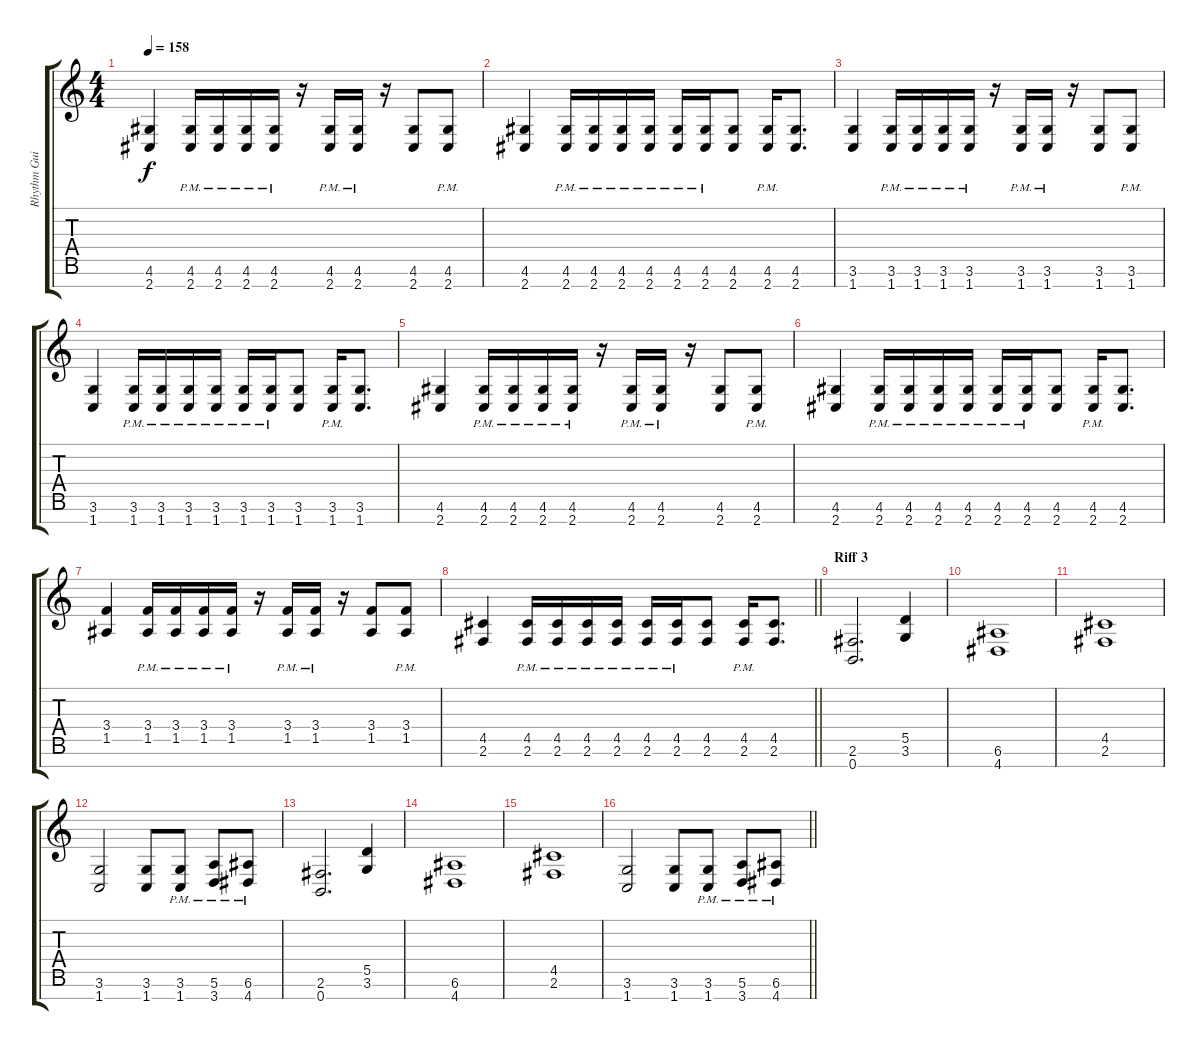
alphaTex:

\track ("Rhythm Guitar 2" "Rhythm Gui") {instrument overdrivenguitar}
\staff {score tabs}
\tuning (E4 B3 G3 D3 A2 E2 B1) {hide}
\ts (4 4)
\tempo 158
\clef g2
\ks c
(4.6 2.7).4{dy f} (4.6{pm} 2.7{pm}).16 (4.6{pm} 2.7{pm}).16 (4.6{pm} 2.7{pm}).16 (4.6{pm} 2.7{pm}).16 r.16 (4.6{pm} 2.7{pm}).16 (4.6{pm} 2.7{pm}).16 r.16 (4.6 2.7).8 (4.6{pm} 2.7{pm}).8 |
(4.6 2.7).4 (4.6{pm} 2.7{pm}).16 (4.6{pm} 2.7{pm}).16 (4.6{pm} 2.7{pm}).16 (4.6{pm} 2.7{pm}).16 (4.6{pm} 2.7{pm}).16 (4.6{pm} 2.7{pm}).16 (4.6 2.7).8 (4.6{pm} 2.7{pm}).16 (4.6 2.7).8{d} |
(3.6 1.7).4 (3.6{pm} 1.7{pm}).16 (3.6{pm} 1.7{pm}).16 (3.6{pm} 1.7{pm}).16 (3.6{pm} 1.7{pm}).16 r.16 (3.6{pm} 1.7{pm}).16 (3.6{pm} 1.7{pm}).16 r.16 (3.6 1.7).8 (3.6{pm} 1.7{pm}).8 |
(3.6 1.7).4 (3.6{pm} 1.7{pm}).16 (3.6{pm} 1.7{pm}).16 (3.6{pm} 1.7{pm}).16 (3.6{pm} 1.7{pm}).16 (3.6{pm} 1.7{pm}).16 (3.6{pm} 1.7{pm}).16 (3.6 1.7).8 (3.6{pm} 1.7{pm}).16 (3.6 1.7).8{d} |
(4.6 2.7).4 (4.6{pm} 2.7{pm}).16 (4.6{pm} 2.7{pm}).16 (4.6{pm} 2.7{pm}).16 (4.6{pm} 2.7{pm}).16 r.16 (4.6{pm} 2.7{pm}).16 (4.6{pm} 2.7{pm}).16 r.16 (4.6 2.7).8 (4.6{pm} 2.7{pm}).8 |
(4.6 2.7).4 (4.6{pm} 2.7{pm}).16 (4.6{pm} 2.7{pm}).16 (4.6{pm} 2.7{pm}).16 (4.6{pm} 2.7{pm}).16 (4.6{pm} 2.7{pm}).16 (4.6{pm} 2.7{pm}).16 (4.6 2.7).8 (4.6{pm} 2.7{pm}).16 (4.6 2.7).8{d} |
(3.4 1.5).4 (3.4{pm} 1.5{pm}).16 (3.4{pm} 1.5{pm}).16 (3.4{pm} 1.5{pm}).16 (3.4{pm} 1.5{pm}).16 r.16 (3.4{pm} 1.5{pm}).16 (3.4{pm} 1.5{pm}).16 r.16 (3.4 1.5).8 (3.4{pm} 1.5{pm}).8 |
\barLineRight lightlight
(4.5 2.6).4 (4.5{pm} 2.6{pm}).16 (4.5{pm} 2.6{pm}).16 (4.5{pm} 2.6{pm}).16 (4.5{pm} 2.6{pm}).16 (4.5{pm} 2.6{pm}).16 (4.5{pm} 2.6{pm}).16 (4.5 2.6).8 (4.5{pm} 2.6{pm}).16 (4.5 2.6).8{d} |
\section ("" "Riff 3")
(2.6 0.7).2{d} (5.5 3.6).4 |
(6.6 4.7).1 |
(4.5 2.6).1 |
(3.6 1.7).2 (3.6 1.7).8 (3.6{pm} 1.7{pm}).8 (5.6{pm} 3.7{pm}).8 (6.6{pm} 4.7{pm}).8 |
(2.6 0.7).2{d} (5.5 3.6).4 |
(6.6 4.7).1 |
(4.5 2.6).1 |
\barLineRight lightlight
(3.6 1.7).2 (3.6 1.7).8 (3.6{pm} 1.7{pm}).8 (5.6{pm} 3.7{pm}).8 (6.6{pm} 4.7{pm}).8
